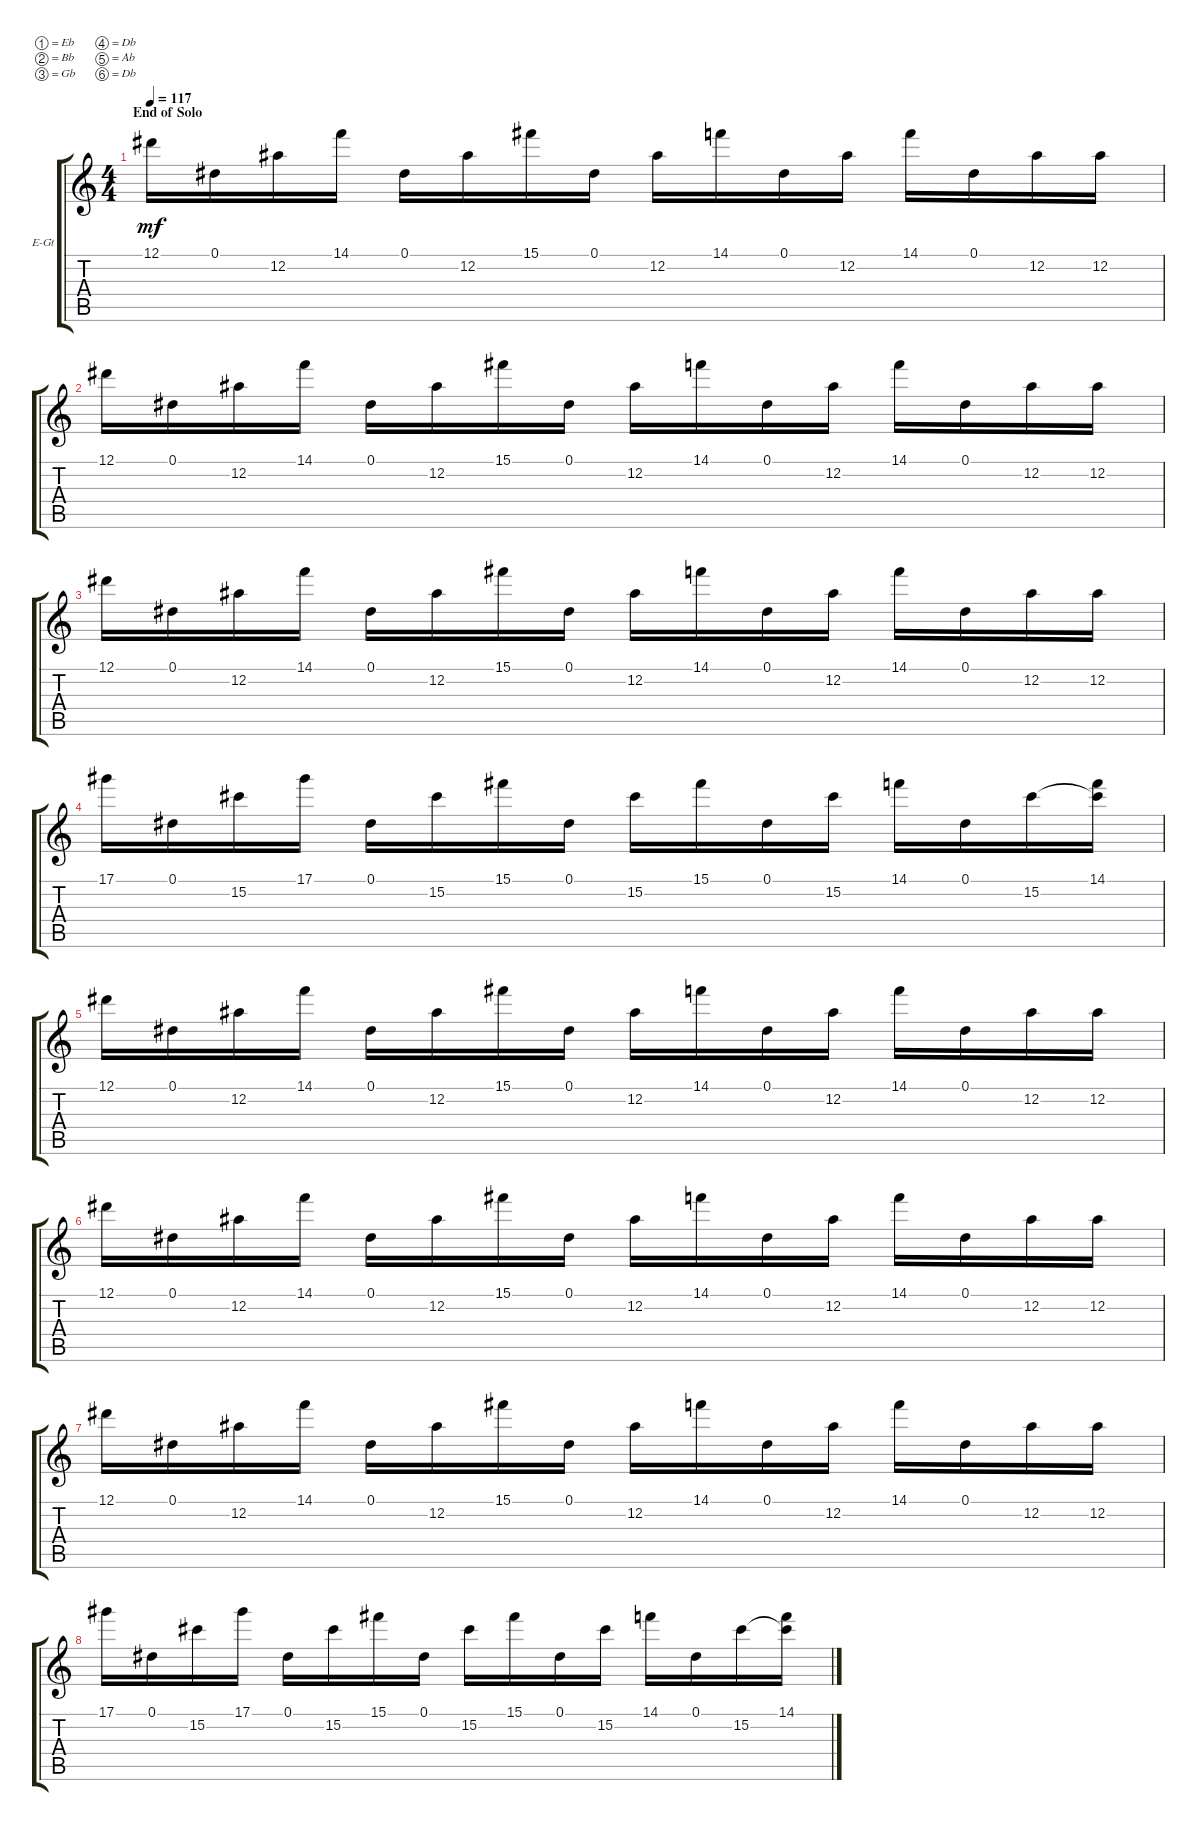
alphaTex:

\bracketExtendMode groupsimilarinstruments
\firstSystemTrackNameOrientation horizontal
\otherSystemsTrackNameOrientation horizontal
\track ("Lead Guitar" "E-Gt") {instrument distortionguitar}
\staff {score tabs}
\tuning (Eb4 Bb3 Gb3 Db3 Ab2 Db2)
\ts (4 4)
\section ("" "End of Solo")
\tempo 117
\clef g2
\ks c
12.1.16{dy mf} 0.1.16 12.2.16 14.1.16 0.1.16 12.2.16 15.1.16 0.1.16 12.2.16 14.1.16 0.1.16 12.2.16 14.1.16 0.1.16 12.2.16 12.2.16 |
12.1.16 0.1.16 12.2.16 14.1.16 0.1.16 12.2.16 15.1.16 0.1.16 12.2.16 14.1.16 0.1.16 12.2.16 14.1.16 0.1.16 12.2.16 12.2.16 |
12.1.16 0.1.16 12.2.16 14.1.16 0.1.16 12.2.16 15.1.16 0.1.16 12.2.16 14.1.16 0.1.16 12.2.16 14.1.16 0.1.16 12.2.16 12.2.16 |
17.1.16 0.1.16 15.2.16 17.1.16 0.1.16 15.2.16 15.1.16 0.1.16 15.2.16 15.1.16 0.1.16 15.2.16 14.1.16 0.1.16 15.2.16 (14.1 15.2{t}).16 |
12.1.16 0.1.16 12.2.16 14.1.16 0.1.16 12.2.16 15.1.16 0.1.16 12.2.16 14.1.16 0.1.16 12.2.16 14.1.16 0.1.16 12.2.16 12.2.16 |
12.1.16 0.1.16 12.2.16 14.1.16 0.1.16 12.2.16 15.1.16 0.1.16 12.2.16 14.1.16 0.1.16 12.2.16 14.1.16 0.1.16 12.2.16 12.2.16 |
12.1.16 0.1.16 12.2.16 14.1.16 0.1.16 12.2.16 15.1.16 0.1.16 12.2.16 14.1.16 0.1.16 12.2.16 14.1.16 0.1.16 12.2.16 12.2.16 |
17.1.16 0.1.16 15.2.16 17.1.16 0.1.16 15.2.16 15.1.16 0.1.16 15.2.16 15.1.16 0.1.16 15.2.16 14.1.16 0.1.16 15.2.16 (14.1 15.2{t}).16
